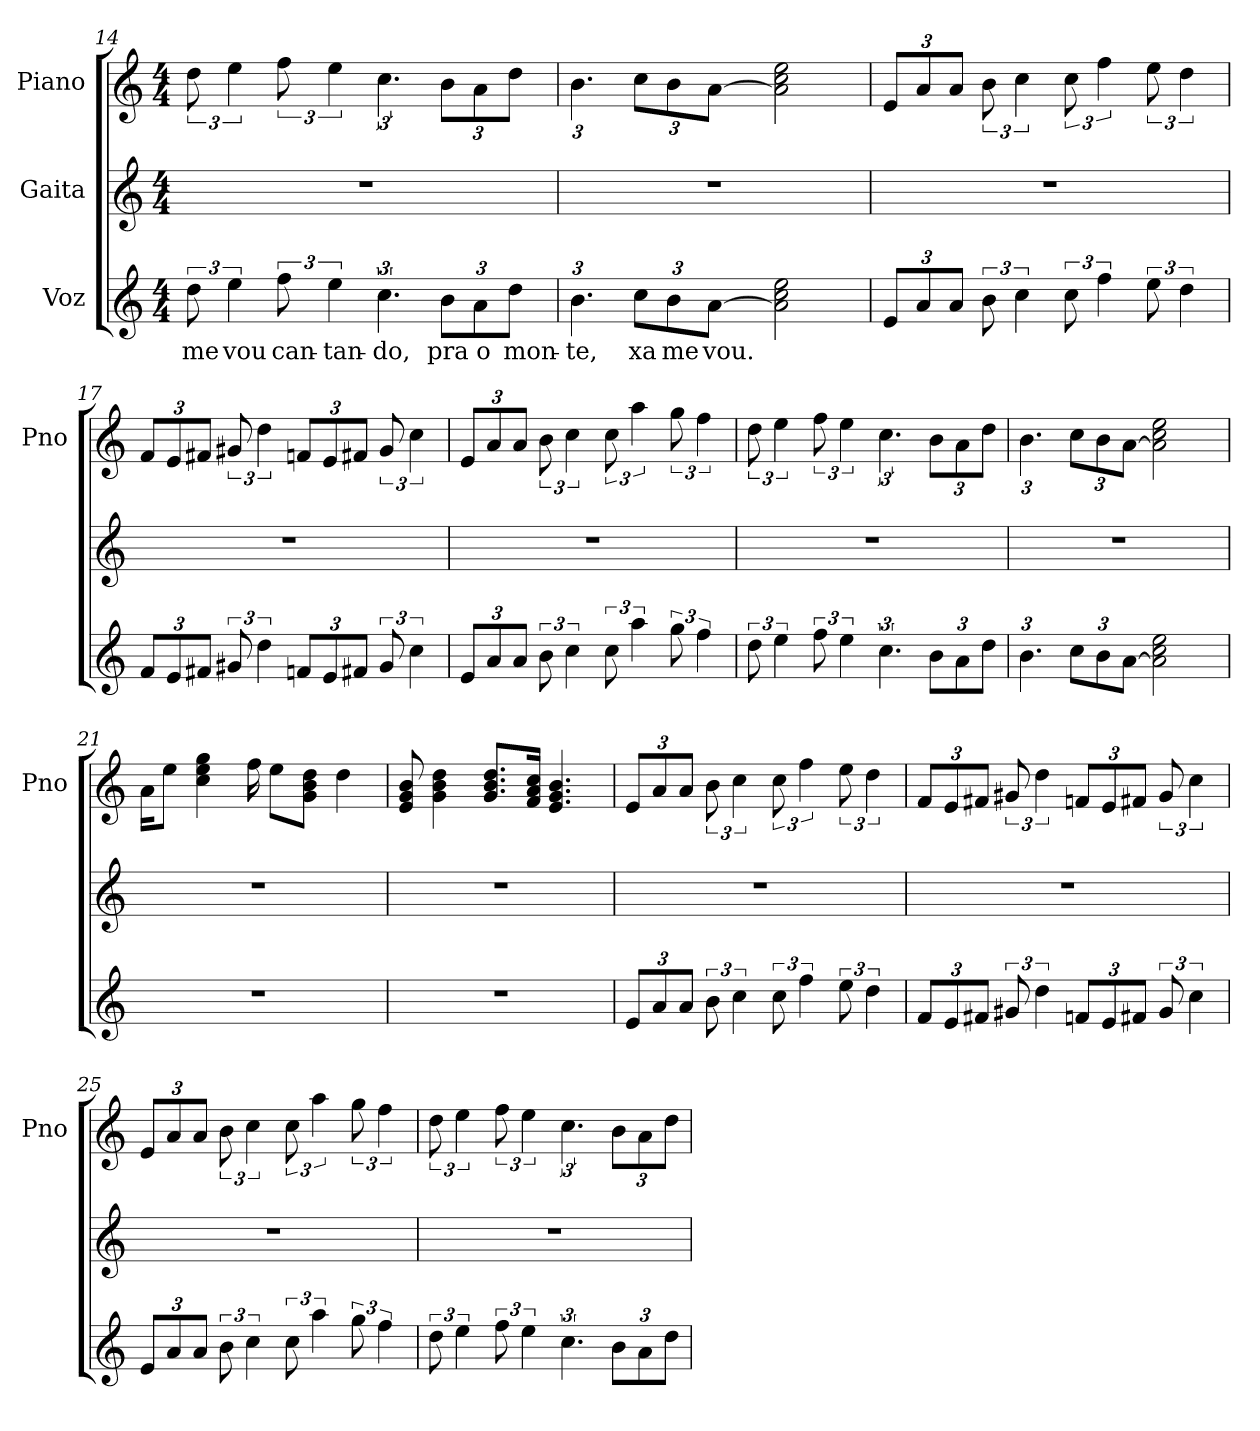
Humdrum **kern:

**kern	**text	**kern	**kern
*part3	*part3	*part2	*part1
*staff3	*staff3	*staff2	*staff1
*I"Voz	*	*I"Gaita	*I"Piano
*	*	*	*I'Pno
*clefG2	*	*clefG2	*clefG2
*k[]	*	*k[]	*k[]
*M4/4	*	*M4/4	*M4/4
=14	=14	=14	=14
12dd\	me	1r	12dd\
6ee\	vou	.	6ee\
12ff\	can-	.	12ff\
6ee\	-tan-	.	6ee\
6.cc\	-do,	.	6.cc\
*Xbrackettup	*	*	*Xbrackettup
12b\L	pra	.	12b\L
12a\	o	.	12a\
12dd\J	mon-	.	12dd\J
!!LO:LB:g=z
=15	=15	=15	=15
6.b\	-te,	1r	6.b\
12cc\L	xa	.	12cc\L
12b\	me	.	12b\
[12a\J	vou.	.	[12a\J
2a\] 2cc\ 2ee\	.	.	2a\] 2cc\ 2ee\
=16	=16	=16	=16
12e/L	.	1r	12e/L
12a/	.	.	12a/
12a/J	.	.	12a/J
*brackettup	*	*	*brackettup
12b\	.	.	12b\
6cc\	.	.	6cc\
12cc\	.	.	12cc\
6ff\	.	.	6ff\
12ee\	.	.	12ee\
6dd\	.	.	6dd\
=17	=17	=17	=17
*Xbrackettup	*	*	*Xbrackettup
12f/L	.	1r	12f/L
12e/	.	.	12e/
12f#X/J	.	.	12f#X/J
*brackettup	*	*	*brackettup
12g#X/	.	.	12g#X/
6dd\	.	.	6dd\
*Xbrackettup	*	*	*Xbrackettup
12fn/L	.	.	12fn/L
12e/	.	.	12e/
12f#X/J	.	.	12f#X/J
*brackettup	*	*	*brackettup
12g#/	.	.	12g#/
6cc\	.	.	6cc\
=18	=18	=18	=18
*Xbrackettup	*	*	*Xbrackettup
12e/L	.	1r	12e/L
12a/	.	.	12a/
12a/J	.	.	12a/J
*brackettup	*	*	*brackettup
12b\	.	.	12b\
6cc\	.	.	6cc\
12cc\	.	.	12cc\
6aa\	.	.	6aa\
12gg\	.	.	12gg\
6ff\	.	.	6ff\
!!LO:LB:g=z
=19	=19	=19	=19
12dd\	.	1r	12dd\
6ee\	.	.	6ee\
12ff\	.	.	12ff\
6ee\	.	.	6ee\
6.cc\	.	.	6.cc\
*Xbrackettup	*	*	*Xbrackettup
12b\L	.	.	12b\L
12a\	.	.	12a\
12dd\J	.	.	12dd\J
=20	=20	=20	=20
6.b\	.	1r	6.b\
12cc\L	.	.	12cc\L
12b\	.	.	12b\
[12a\J	.	.	[12a\J
2a\] 2cc\ 2ee\	.	.	2a\] 2cc\ 2ee\
=21	=21	=21	=21
1r	.	1r	16a\KL
.	.	.	8ee\J
.	.	.	4cc\ 4ee\ 4gg\
.	.	.	16ff\
.	.	.	8ee\L
.	.	.	8g\ 8b\ 8dd\J
.	.	.	4dd\
=22	=22	=22	=22
1r	.	1r	8e/ 8g/ 8b/
.	.	.	4g\ 4b\ 4dd\
.	.	.	8.g/ 8.b/ 8.dd/L
.	.	.	16f/ 16a/ 16cc/Jk
.	.	.	4.e/ 4.g/ 4.b/
=23	=23	=23	=23
12e/L	.	1r	12e/L
12a/	.	.	12a/
12a/J	.	.	12a/J
*brackettup	*	*	*brackettup
12b\	.	.	12b\
6cc\	.	.	6cc\
12cc\	.	.	12cc\
6ff\	.	.	6ff\
12ee\	.	.	12ee\
6dd\	.	.	6dd\
!!LO:LB:g=z
=24	=24	=24	=24
*Xbrackettup	*	*	*Xbrackettup
12f/L	.	1r	12f/L
12e/	.	.	12e/
12f#X/J	.	.	12f#X/J
*brackettup	*	*	*brackettup
12g#X/	.	.	12g#X/
6dd\	.	.	6dd\
*Xbrackettup	*	*	*Xbrackettup
12fn/L	.	.	12fn/L
12e/	.	.	12e/
12f#X/J	.	.	12f#X/J
*brackettup	*	*	*brackettup
12g#/	.	.	12g#/
6cc\	.	.	6cc\
=25	=25	=25	=25
*Xbrackettup	*	*	*Xbrackettup
12e/L	.	1r	12e/L
12a/	.	.	12a/
12a/J	.	.	12a/J
*brackettup	*	*	*brackettup
12b\	.	.	12b\
6cc\	.	.	6cc\
12cc\	.	.	12cc\
6aa\	.	.	6aa\
12gg\	.	.	12gg\
6ff\	.	.	6ff\
=26	=26	=26	=26
12dd\	.	1r	12dd\
6ee\	.	.	6ee\
12ff\	.	.	12ff\
6ee\	.	.	6ee\
6.cc\	.	.	6.cc\
*Xbrackettup	*	*	*Xbrackettup
12b\L	.	.	12b\L
12a\	.	.	12a\
12dd\J	.	.	12dd\J
=	=	=	=
*-	*-	*-	*-
